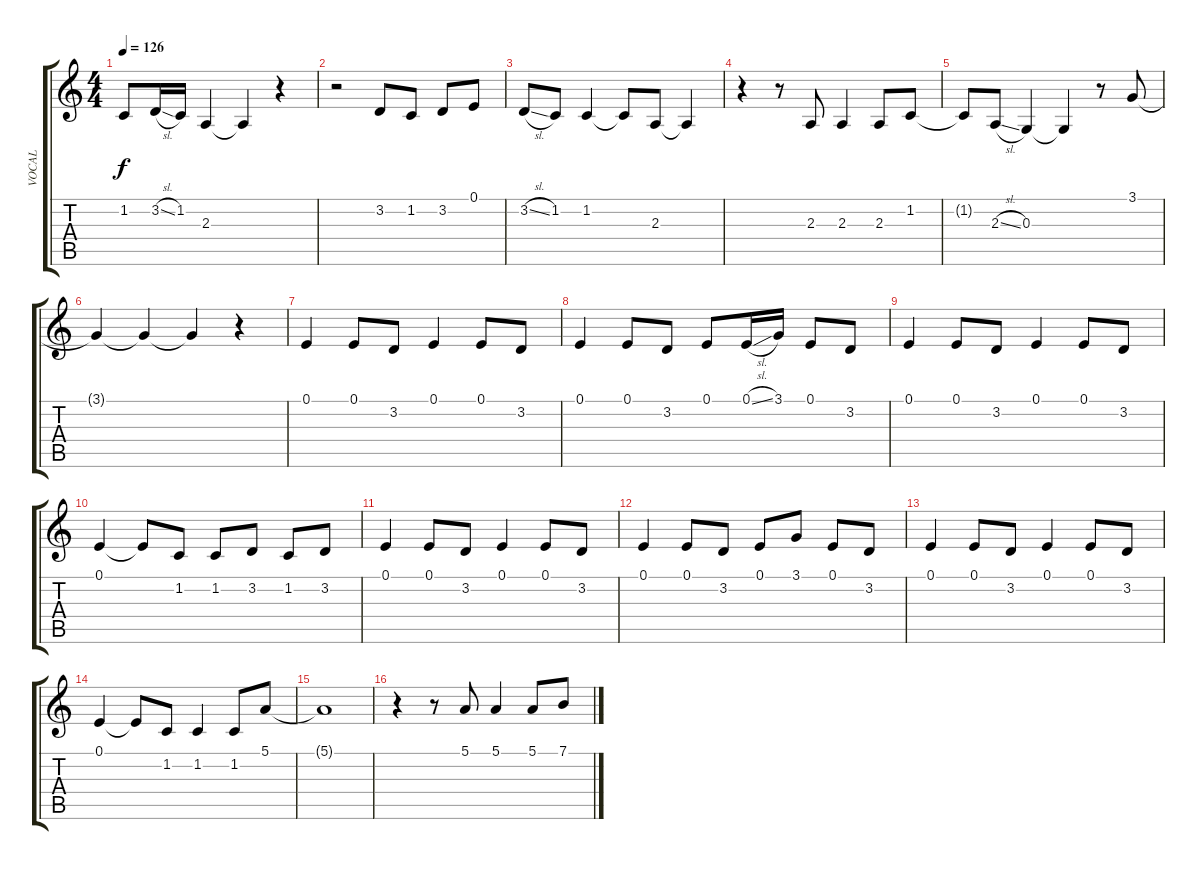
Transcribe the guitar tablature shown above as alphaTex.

\track ("VOCAL" "VOCAL") {instrument koto}
\staff {score tabs}
\tuning (E4 B3 G3 D3 A2 E2) {hide}
\ts (4 4)
\tempo 126
\clef g2
\ks c
1.2{t}.8{dy f} 3.2{sl}.16 1.2.16 2.3.4 2.3{t}.4 r.4 |
r.2 3.2.8 1.2.8 3.2.8 0.1.8 |
3.2{sl}.8 1.2.8 1.2.4 1.2{t}.8 2.3.8 2.3{t}.4 |
r.4 r.8 2.3.8 2.3.4 2.3.8 1.2.8 |
1.2{t}.8 2.3{sl}.8 0.3.4 0.3{t}.4 r.8 3.1.8 |
3.1{t}.4 3.1{t}.4 3.1{t}.4 r.4 |
0.1.4 0.1.8 3.2.8 0.1.4 0.1.8 3.2.8 |
0.1.4 0.1.8 3.2.8 0.1.8 0.1{sl}.16 3.1.16 0.1.8 3.2.8 |
0.1.4 0.1.8 3.2.8 0.1.4 0.1.8 3.2.8 |
0.1.4 0.1{t}.8 1.2.8 1.2.8 3.2.8 1.2.8 3.2.8 |
0.1.4 0.1.8 3.2.8 0.1.4 0.1.8 3.2.8 |
0.1.4 0.1.8 3.2.8 0.1.8 3.1.8 0.1.8 3.2.8 |
0.1.4 0.1.8 3.2.8 0.1.4 0.1.8 3.2.8 |
0.1.4 0.1{t}.8 1.2.8 1.2.4 1.2.8 5.1.8 |
5.1{t}.1 |
r.4 r.8 5.1.8 5.1.4 5.1.8 7.1.8
